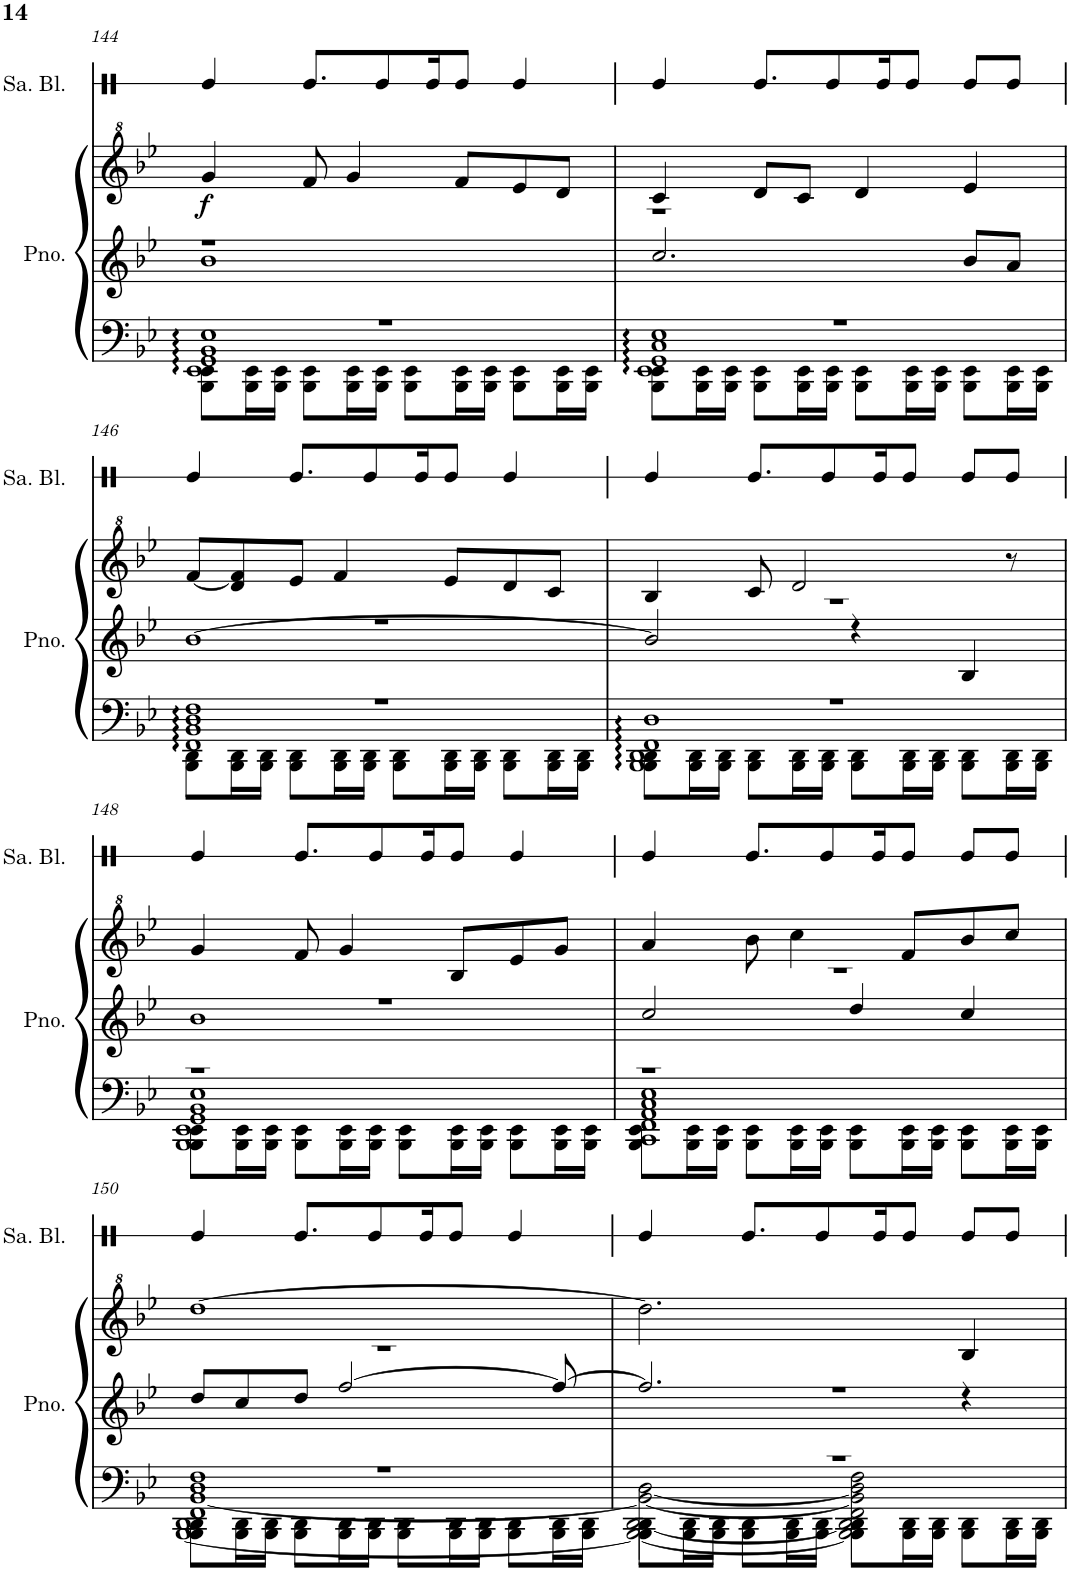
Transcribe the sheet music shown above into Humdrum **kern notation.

**kern	**kern	**kern	**dynam	**kern
*part2	*part2	*part2	*part2	*part1
*staff4	*staff3	*staff2	*staff2/3/4	*staff1
*I"钢琴	*	*	*	*I"沙锤块
!!LO:PB:g=z
*clefF4	*clefG2	*clefG^2	*	*clefX
*k[b-e-]	*k[b-e-]	*k[b-e-]	*	*k[]
*M4/4	*M4/4	*M4/4	*	*M4/4
=144	=144	=144	=144	=144
*^	*^	*	*	*
*	*^	*	*	*	*	*
!	!	!	!	!	!	!LO:DY:b	!
1EE- 1GG 1BB- 1E-	8BBB-\ 8EE-\L	1r	1r	1b-	4gg/	f	4Re/
.	16BBB-\ 16EE-\L	.	.	.	.	.	.
.	16BBB-\ 16EE-\JJ	.	.	.	.	.	.
.	8BBB-\ 8EE-\L	.	.	.	8ff/	.	8.Re/L
.	16BBB-\ 16EE-\L	.	.	.	4gg/	.	.
.	16BBB-\ 16EE-\JJ	.	.	.	.	.	8Re/
.	8BBB-\ 8EE-\L	.	.	.	.	.	.
.	.	.	.	.	.	.	16Re/K
.	16BBB-\ 16EE-\L	.	.	.	8ff/L	.	8Re/J
.	16BBB-\ 16EE-\JJ	.	.	.	.	.	.
.	8BBB-\ 8EE-\L	.	.	.	8ee-/	.	4Re/
.	16BBB-\ 16EE-\L	.	.	.	8dd/J	.	.
.	16BBB-\ 16EE-\JJ	.	.	.	.	.	.
=145	=145	=145	=145	=145	=145	=145	=145
1EE- 1GG 1C 1E-	8BBB-\ 8EE-\L	1r	1r	2.cc/	4cc/	.	4Re/
.	16BBB-\ 16EE-\L	.	.	.	.	.	.
.	16BBB-\ 16EE-\JJ	.	.	.	.	.	.
.	8BBB-\ 8EE-\L	.	.	.	8dd/L	.	8.Re/L
.	16BBB-\ 16EE-\L	.	.	.	8cc/J	.	.
.	16BBB-\ 16EE-\JJ	.	.	.	.	.	8Re/
.	8BBB-\ 8EE-\L	.	.	.	4dd/	.	.
.	.	.	.	.	.	.	16Re/K
.	16BBB-\ 16EE-\L	.	.	.	.	.	8Re/J
.	16BBB-\ 16EE-\JJ	.	.	.	.	.	.
.	8BBB-\ 8EE-\L	.	.	8b-/L	4ee-/	.	8Re/L
.	16BBB-\ 16EE-\L	.	.	8a/J	.	.	8Re/J
.	16BBB-\ 16EE-\JJ	.	.	.	.	.	.
!!LO:LB:g=z
=146	=146	=146	=146	=146	=146	=146	=146
1FF 1BB- 1D 1F	8BBB-\ 8DD\L	1r	1r	[1b-	[8ff/L	.	4Re/
.	16BBB-\ 16DD\L	.	.	.	8dd/ 8ff/]	.	.
.	16BBB-\ 16DD\JJ	.	.	.	.	.	.
.	8BBB-\ 8DD\L	.	.	.	8ee-/J	.	8.Re/L
.	16BBB-\ 16DD\L	.	.	.	4ff/	.	.
.	16BBB-\ 16DD\JJ	.	.	.	.	.	8Re/
.	8BBB-\ 8DD\L	.	.	.	.	.	.
.	.	.	.	.	.	.	16Re/K
.	16BBB-\ 16DD\L	.	.	.	8ee-/L	.	8Re/J
.	16BBB-\ 16DD\JJ	.	.	.	.	.	.
.	8BBB-\ 8DD\L	.	.	.	8dd/	.	4Re/
.	16BBB-\ 16DD\L	.	.	.	8cc/J	.	.
.	16BBB-\ 16DD\JJ	.	.	.	.	.	.
=147	=147	=147	=147	=147	=147	=147	=147
1BBB- 1DD 1FF 1D	8BBB-\ 8DD\L	1r	1r	2b-/]	4b-/	.	4Re/
.	16BBB-\ 16DD\L	.	.	.	.	.	.
.	16BBB-\ 16DD\JJ	.	.	.	.	.	.
.	8BBB-\ 8DD\L	.	.	.	8cc/	.	8.Re/L
.	16BBB-\ 16DD\L	.	.	.	2dd/	.	.
.	16BBB-\ 16DD\JJ	.	.	.	.	.	8Re/
.	8BBB-\ 8DD\L	.	.	4r	.	.	.
.	.	.	.	.	.	.	16Re/K
.	16BBB-\ 16DD\L	.	.	.	.	.	8Re/J
.	16BBB-\ 16DD\JJ	.	.	.	.	.	.
.	8BBB-\ 8DD\L	.	.	4B-/	.	.	8Re/L
.	16BBB-\ 16DD\L	.	.	.	8r	.	8Re/J
.	16BBB-\ 16DD\JJ	.	.	.	.	.	.
!!LO:LB:g=z
=148	=148	=148	=148	=148	=148	=148	=148
1BBB- 1EE- 1GG 1BB- 1E-	8BBB-\ 8EE-\L	1r	1r	1b-	4gg/	.	4Re/
.	16BBB-\ 16EE-\L	.	.	.	.	.	.
.	16BBB-\ 16EE-\JJ	.	.	.	.	.	.
.	8BBB-\ 8EE-\L	.	.	.	8ff/	.	8.Re/L
.	16BBB-\ 16EE-\L	.	.	.	4gg/	.	.
.	16BBB-\ 16EE-\JJ	.	.	.	.	.	8Re/
.	8BBB-\ 8EE-\L	.	.	.	.	.	.
.	.	.	.	.	.	.	16Re/K
.	16BBB-\ 16EE-\L	.	.	.	8b-/L	.	8Re/J
.	16BBB-\ 16EE-\JJ	.	.	.	.	.	.
.	8BBB-\ 8EE-\L	.	.	.	8ee-/	.	4Re/
.	16BBB-\ 16EE-\L	.	.	.	8gg/J	.	.
.	16BBB-\ 16EE-\JJ	.	.	.	.	.	.
=149	=149	=149	=149	=149	=149	=149	=149
1CC 1FF 1AA 1C 1E-	8BBB-\ 8EE-\L	1r	1r	2cc/	4aa/	.	4Re/
.	16BBB-\ 16EE-\L	.	.	.	.	.	.
.	16BBB-\ 16EE-\JJ	.	.	.	.	.	.
.	8BBB-\ 8EE-\L	.	.	.	8bb-\	.	8.Re/L
.	16BBB-\ 16EE-\L	.	.	.	4ccc\	.	.
.	16BBB-\ 16EE-\JJ	.	.	.	.	.	8Re/
.	8BBB-\ 8EE-\L	.	.	4dd/	.	.	.
.	.	.	.	.	.	.	16Re/K
.	16BBB-\ 16EE-\L	.	.	.	8ff/L	.	8Re/J
.	16BBB-\ 16EE-\JJ	.	.	.	.	.	.
.	8BBB-\ 8EE-\L	.	.	4cc/	8bb-/	.	8Re/L
.	16BBB-\ 16EE-\L	.	.	.	8ccc/J	.	8Re/J
.	16BBB-\ 16EE-\JJ	.	.	.	.	.	.
!!LO:LB:g=z
=150	=150	=150	=150	=150	=150	=150	=150
[1BBB- 1DD 1FF [1BB- 1D 1F	8BBB-\ 8DD\L	1r	1r	8dd/L	[1ddd	.	4Re/
.	16BBB-\ 16DD\L	.	.	8cc/	.	.	.
.	16BBB-\ 16DD\JJ	.	.	.	.	.	.
.	8BBB-\ 8DD\L	.	.	8dd/J	.	.	8.Re/L
.	16BBB-\ 16DD\L	.	.	[2ff/	.	.	.
.	16BBB-\ 16DD\JJ	.	.	.	.	.	8Re/
.	8BBB-\ 8DD\L	.	.	.	.	.	.
.	.	.	.	.	.	.	16Re/K
.	16BBB-\ 16DD\L	.	.	.	.	.	8Re/J
.	16BBB-\ 16DD\JJ	.	.	.	.	.	.
.	8BBB-\ 8DD\L	.	.	.	.	.	4Re/
.	16BBB-\ 16DD\L	.	.	8ff/_	.	.	.
.	16BBB-\ 16DD\JJ	.	.	.	.	.	.
=151	=151	=151	=151	=151	=151	=151	=151
2BBB-\_ [2DD\ 2BB-\_ [2D\	8BBB-\ 8DD\L	1r	1r	2.ff/]	2.ddd\]	.	4Re/
.	16BBB-\ 16DD\L	.	.	.	.	.	.
.	16BBB-\ 16DD\JJ	.	.	.	.	.	.
.	8BBB-\ 8DD\L	.	.	.	.	.	8.Re/L
.	16BBB-\ 16DD\L	.	.	.	.	.	.
.	16BBB-\ 16DD\JJ	.	.	.	.	.	8Re/
2BBB-\] 2DD\] 2FF\ 2BB-\] 2D\] 2F\	8BBB-\ 8DD\L	.	.	.	.	.	.
.	.	.	.	.	.	.	16Re/K
.	16BBB-\ 16DD\L	.	.	.	.	.	8Re/J
.	16BBB-\ 16DD\JJ	.	.	.	.	.	.
.	8BBB-\ 8DD\L	.	.	4r	4b-/	.	8Re/L
.	16BBB-\ 16DD\L	.	.	.	.	.	8Re/J
.	16BBB-\ 16DD\JJ	.	.	.	.	.	.
*v	*v	*v	*	*	*	*	*
*	*v	*v	*	*	*
=	=	=	=	=
*-	*-	*-	*-	*-
